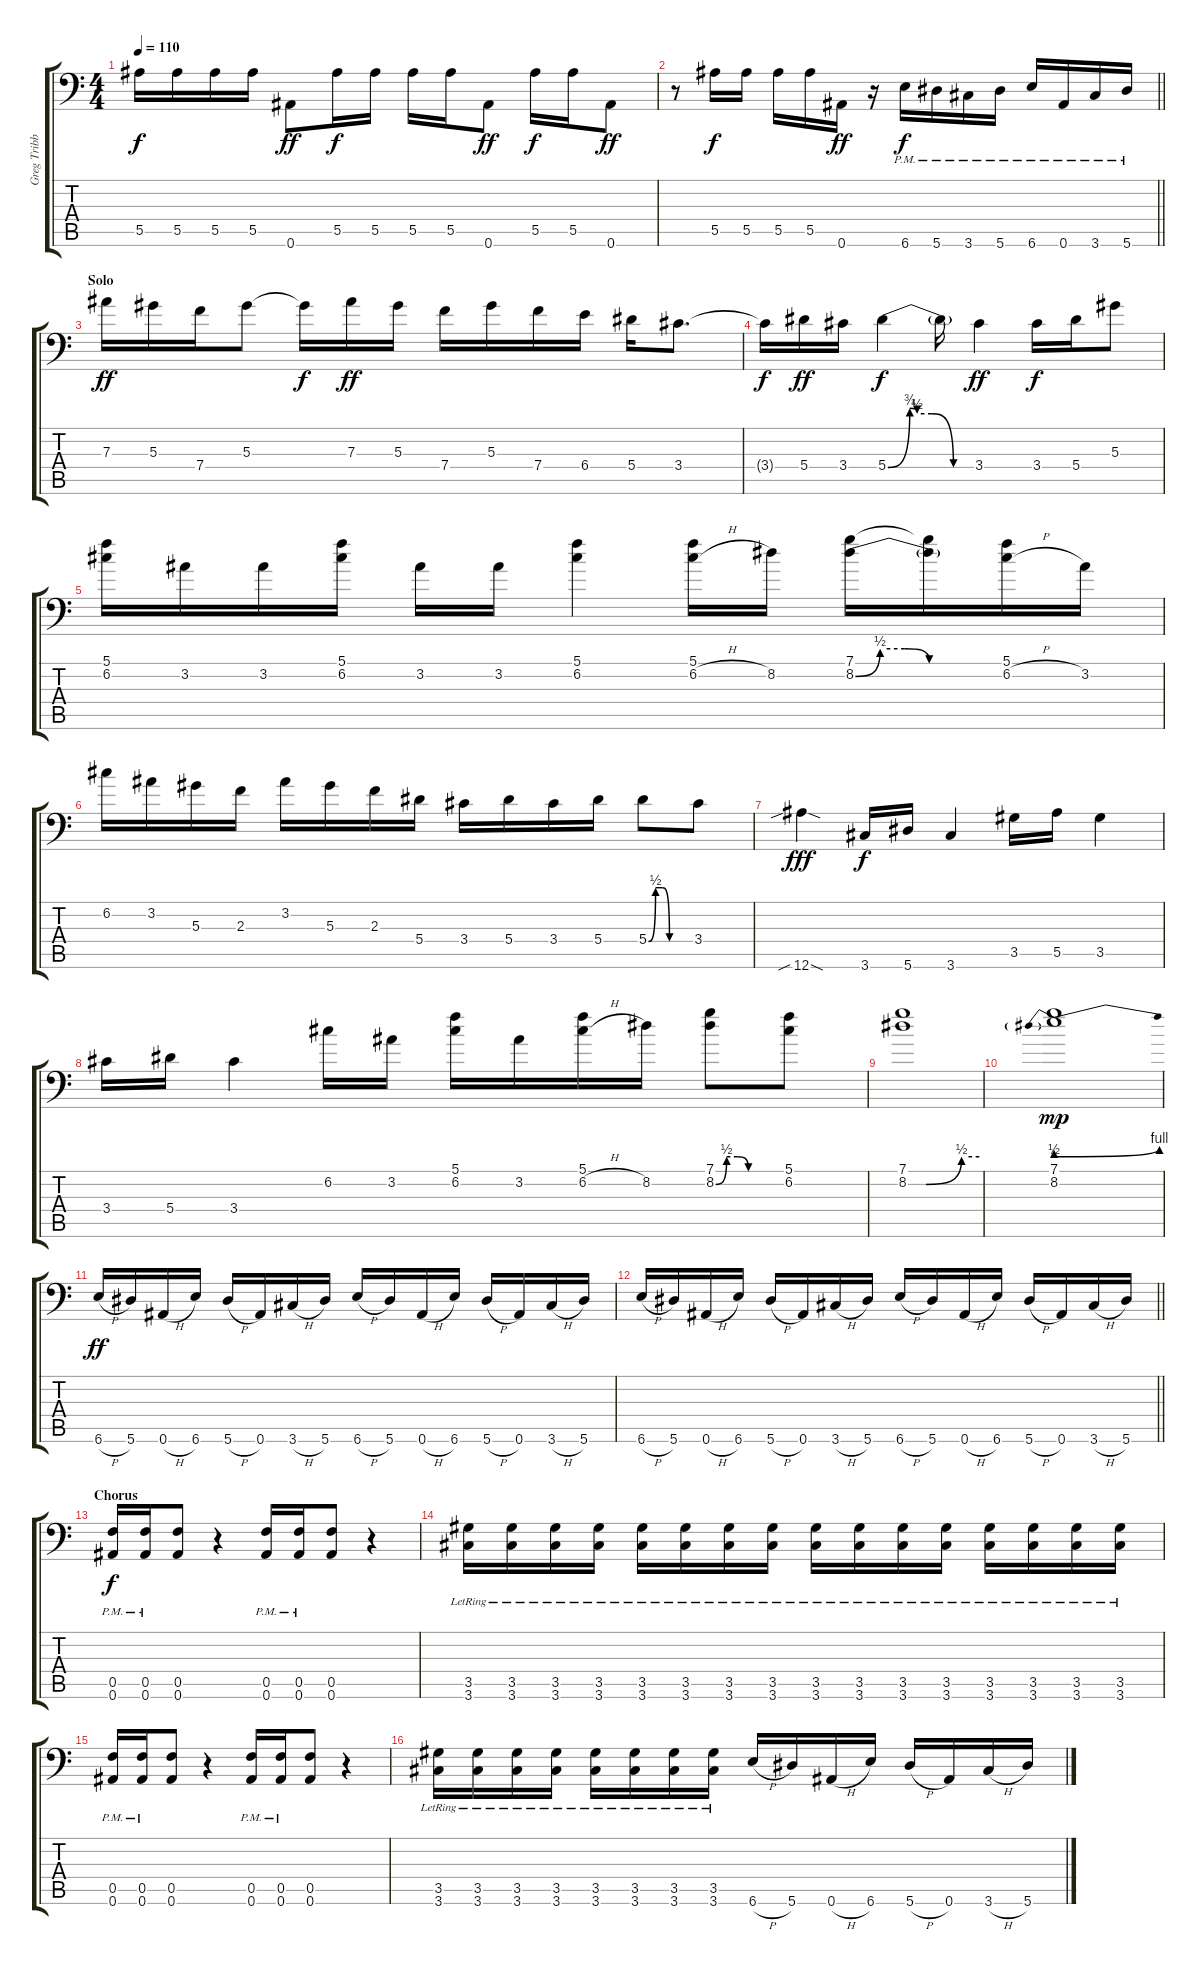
\track ("Greg Tribbett" "Greg Tribb") {instrument distortionguitar}
\staff {score tabs}
\tuning (C4 G3 Eb3 Bb2 F2 Bb1) {hide}
\ts (4 4)
\tempo 110
\clef f4
\ks c
5.5.16{dy f} 5.5.16 5.5.16 5.5.16 0.6.8{dy ff} 5.5.16{dy f} 5.5.16 5.5.16 5.5.16 0.6.8{dy ff} 5.5.16{dy f} 5.5.16 0.6.8{dy ff} |
\barLineRight lightlight
r.8 5.5.16{dy f} 5.5.16 5.5.16 5.5.16 0.6.16{dy ff} r.16 6.6{pm}.16{dy f} 5.6{pm}.16 3.6{pm}.16 5.6{pm}.16 6.6{pm}.16 0.6{pm}.16 3.6{pm}.16 5.6{pm}.16 |
\section ("" "Solo")
7.3.16{dy ff} 5.3.16 7.4.16 5.3.8 5.3{t}.16{dy f} 7.3.16{dy ff} 5.3.16 7.4.16 5.3.16 7.4.16 6.4.16 5.4.16 3.4.8{d} |
3.4{t}.16{dy f} 5.4.16{dy ff} 3.4.16 5.4{be (custom 0 0 15 3 20 2 30 2 45 0 60 0)}.4{dy f} 5.4{t}.16 3.4.4{dy ff} 3.4.16{dy f} 5.4.16 5.3.8 |
(5.1 6.2).16 3.2.16 3.2.16 (5.1 6.2).16 3.2.16 3.2.16 (5.1 6.2).4 (5.1 6.2{h}).16 8.2.16 (7.1 8.2{be (custom 0 0 10 2 20 2 30 0 60 0)}).16 (7.1{t} 8.2{t}).16 (5.1 6.2{h}).16 3.2.16 |
6.2.16 3.2.16 5.3.16 2.3.16 3.2.16 5.3.16 2.3.16 5.4.16 3.4.16 5.4.16 3.4.16 5.4.16 5.4{be (custom 0 0 10 2 20 2 30 0 60 0)}.8 3.4.8 |
12.6{sib sod}.4{dy fff} 3.6.16{dy f} 5.6.16 3.6.4 3.5.16 5.5.16 3.5.4 |
3.4.16 5.4.16 3.4.4 6.2.16 3.2.16 (5.1 6.2).16 3.2.16 (5.1 6.2{h}).16 8.2.16 (7.1 8.2{be (custom 0 0 10 2 20 2 30 0 60 0)}).8 (5.1 6.2).8 |
(7.1 8.2{be (custom 0 0 15 0 45 2 60 2)}).1 |
(7.1 8.2{be (prebendbend 0 2 60 4)}).1{dy mp} |
6.6{h}.16{dy ff} 5.6.16 0.6{h}.16 6.6.16 5.6{h}.16 0.6.16 3.6{h}.16 5.6.16 6.6{h}.16 5.6.16 0.6{h}.16 6.6.16 5.6{h}.16 0.6.16 3.6{h}.16 5.6.16 |
\barLineRight lightlight
6.6{h}.16 5.6.16 0.6{h}.16 6.6.16 5.6{h}.16 0.6.16 3.6{h}.16 5.6.16 6.6{h}.16 5.6.16 0.6{h}.16 6.6.16 5.6{h}.16 0.6.16 3.6{h}.16 5.6.16 |
\section ("" "Chorus")
(0.5{pm} 0.6{pm}).16{dy f} (0.5{pm} 0.6{pm}).16 (0.5 0.6).8 r.4 (0.5{pm} 0.6{pm}).16 (0.5{pm} 0.6{pm}).16 (0.5 0.6).8 r.4 |
(3.5{lr} 3.6{lr}).16 (3.5{lr} 3.6{lr}).16 (3.5{lr} 3.6{lr}).16 (3.5{lr} 3.6{lr}).16 (3.5{lr} 3.6{lr}).16 (3.5{lr} 3.6{lr}).16 (3.5{lr} 3.6{lr}).16 (3.5{lr} 3.6{lr}).16 (3.5{lr} 3.6{lr}).16 (3.5{lr} 3.6{lr}).16 (3.5{lr} 3.6{lr}).16 (3.5{lr} 3.6{lr}).16 (3.5{lr} 3.6{lr}).16 (3.5{lr} 3.6{lr}).16 (3.5{lr} 3.6{lr}).16 (3.5{lr} 3.6{lr}).16 |
(0.5{pm} 0.6{pm}).16 (0.5{pm} 0.6{pm}).16 (0.5 0.6).8 r.4 (0.5{pm} 0.6{pm}).16 (0.5{pm} 0.6{pm}).16 (0.5 0.6).8 r.4 |
(3.5{lr} 3.6{lr}).16 (3.5{lr} 3.6{lr}).16 (3.5{lr} 3.6{lr}).16 (3.5{lr} 3.6{lr}).16 (3.5{lr} 3.6{lr}).16 (3.5{lr} 3.6{lr}).16 (3.5{lr} 3.6{lr}).16 (3.5{lr} 3.6{lr}).16 6.6{h}.16 5.6.16 0.6{h}.16 6.6.16 5.6{h}.16 0.6.16 3.6{h}.16 5.6.16
